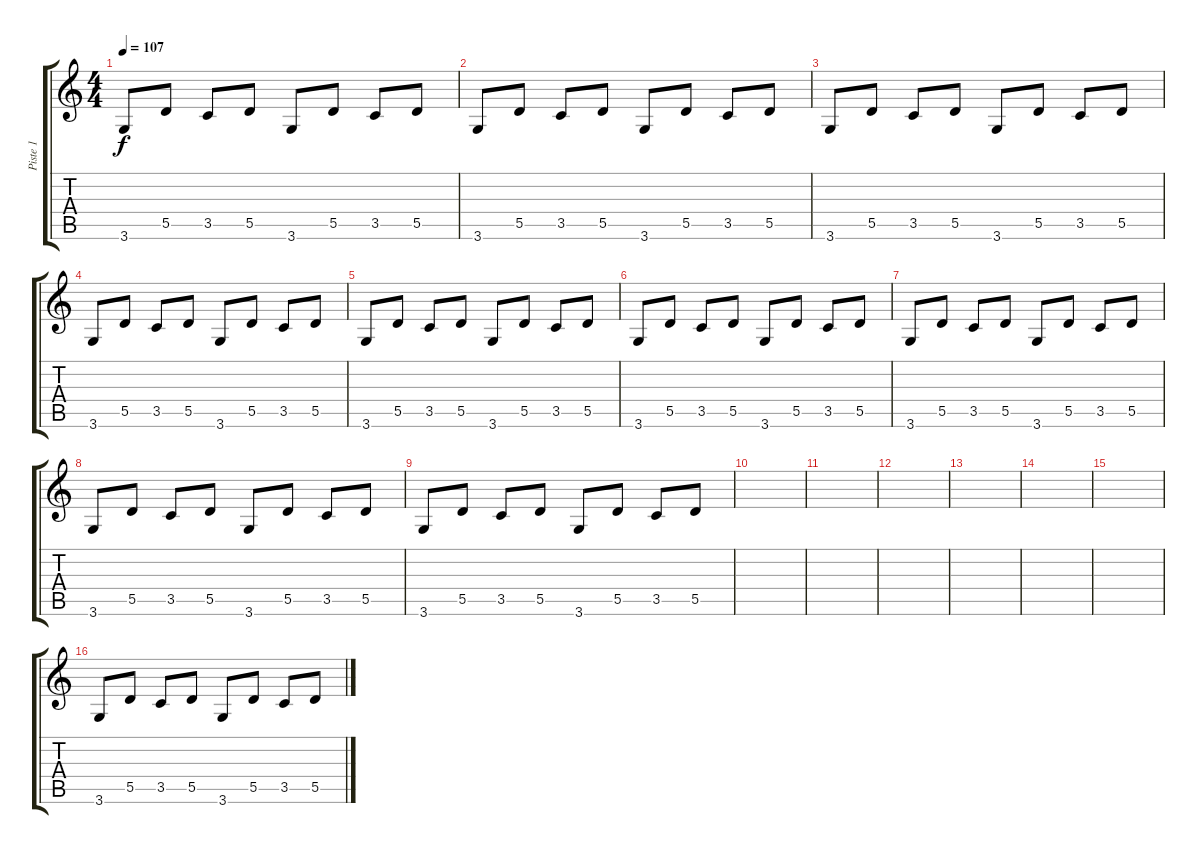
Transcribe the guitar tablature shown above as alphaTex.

\track ("Piste 1" "Piste 1") {instrument banjo}
\staff {score tabs}
\tuning (E4 B3 G3 D3 A2 E2) {hide}
\displaytranspose 12
\ts (4 4)
\tempo 107
\clef g2
\ks c
3.6.8{dy f volume 0 instrument banjo} 5.5.8{volume 16} 3.5.8 5.5.8 3.6.8 5.5.8 3.5.8 5.5.8 |
3.6.8 5.5.8 3.5.8 5.5.8 3.6.8 5.5.8 3.5.8 5.5.8 |
3.6.8 5.5.8 3.5.8 5.5.8 3.6.8 5.5.8 3.5.8 5.5.8 |
3.6.8 5.5.8 3.5.8 5.5.8 3.6.8 5.5.8 3.5.8 5.5.8 |
3.6.8 5.5.8 3.5.8 5.5.8 3.6.8 5.5.8 3.5.8 5.5.8 |
3.6.8 5.5.8 3.5.8 5.5.8 3.6.8 5.5.8 3.5.8 5.5.8 |
3.6.8 5.5.8 3.5.8 5.5.8 3.6.8 5.5.8 3.5.8 5.5.8 |
3.6.8 5.5.8 3.5.8 5.5.8 3.6.8 5.5.8 3.5.8 5.5.8 |
3.6.8 5.5.8 3.5.8 5.5.8 3.6.8 5.5.8 3.5.8 5.5.8 |
|
|
|
|
|
|
3.6.8 5.5.8 3.5.8 5.5.8 3.6.8 5.5.8 3.5.8 5.5.8
